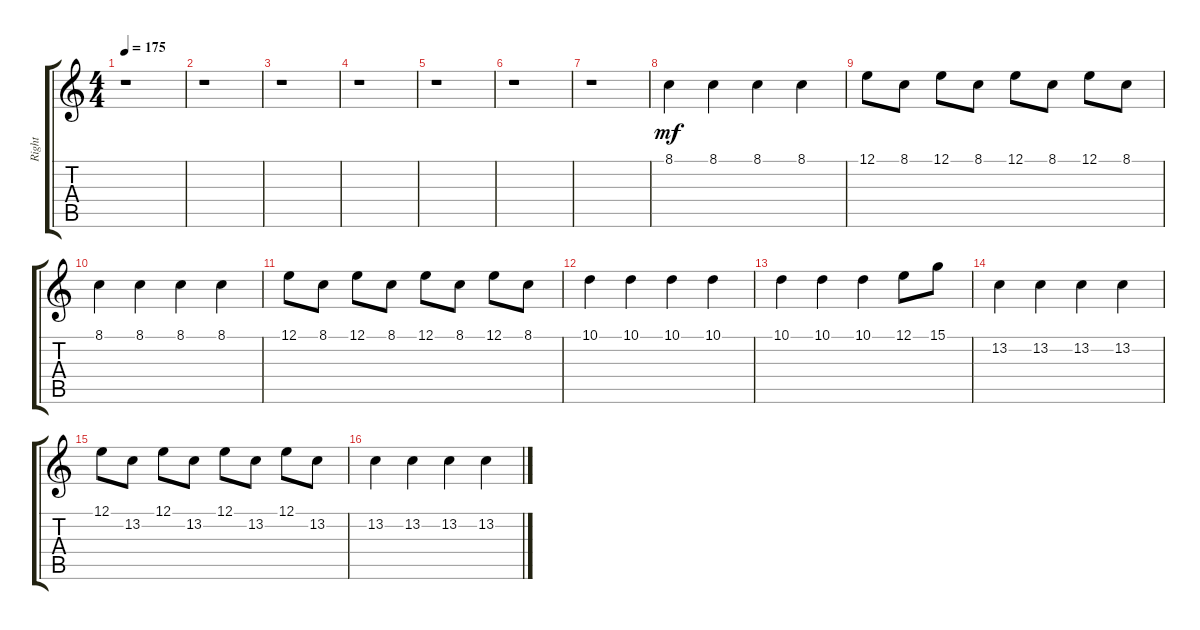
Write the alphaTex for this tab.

\track ("Right" "Right") {instrument lead1square}
\staff {score tabs}
\tuning (E4 B3 G3 D3 A2 E2) {hide}
\ts (4 4)
\tempo 175
\clef g2
\ks c
r.1{dy mf} |
r.1 |
r.1 |
r.1 |
r.1 |
r.1 |
r.1 |
8.1.4 8.1.4 8.1.4 8.1.4 |
12.1.8 8.1.8 12.1.8 8.1.8 12.1.8 8.1.8 12.1.8 8.1.8 |
8.1.4 8.1.4 8.1.4 8.1.4 |
12.1.8 8.1.8 12.1.8 8.1.8 12.1.8 8.1.8 12.1.8 8.1.8 |
10.1.4 10.1.4 10.1.4 10.1.4 |
10.1.4 10.1.4 10.1.4 12.1.8 15.1.8 |
13.2.4 13.2.4 13.2.4 13.2.4 |
12.1.8 13.2.8 12.1.8 13.2.8 12.1.8 13.2.8 12.1.8 13.2.8 |
13.2.4 13.2.4 13.2.4 13.2.4
